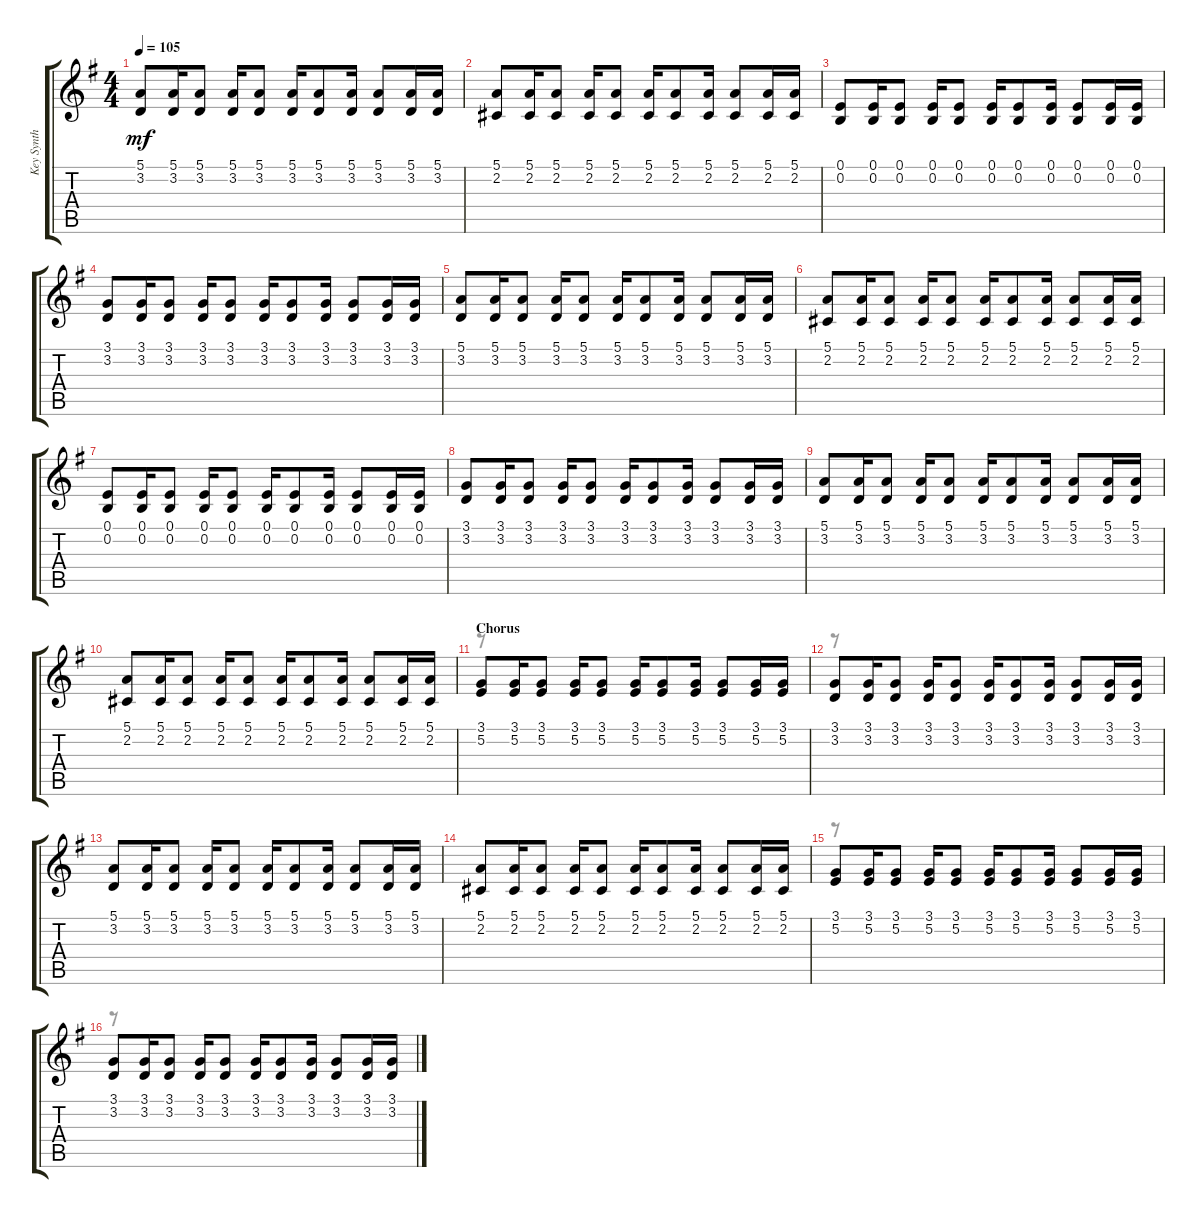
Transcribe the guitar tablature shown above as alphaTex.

\track ("Key Synth" "Key Synth") {instrument electricpiano2}
\staff {score tabs}
\tuning (E4 B3 G3 D3 A2 E2) {hide}
\voice
\ts (4 4)
\tempo 105
\clef g2
\ks eminor
(5.1 3.2).8{dy mf} (5.1 3.2).16 (5.1 3.2).8 (5.1 3.2).16 (5.1 3.2).8 (5.1 3.2).16 (5.1 3.2).8 (5.1 3.2).16 (5.1 3.2).8 (5.1 3.2).16 (5.1 3.2).16 |
(5.1 2.2).8 (5.1 2.2).16 (5.1 2.2).8 (5.1 2.2).16 (5.1 2.2).8 (5.1 2.2).16 (5.1 2.2).8 (5.1 2.2).16 (5.1 2.2).8 (5.1 2.2).16 (5.1 2.2).16 |
(0.1 0.2).8 (0.1 0.2).16 (0.1 0.2).8 (0.1 0.2).16 (0.1 0.2).8 (0.1 0.2).16 (0.1 0.2).8 (0.1 0.2).16 (0.1 0.2).8 (0.1 0.2).16 (0.1 0.2).16 |
(3.1 3.2).8 (3.1 3.2).16 (3.1 3.2).8 (3.1 3.2).16 (3.1 3.2).8 (3.1 3.2).16 (3.1 3.2).8 (3.1 3.2).16 (3.1 3.2).8 (3.1 3.2).16 (3.1 3.2).16 |
(5.1 3.2).8 (5.1 3.2).16 (5.1 3.2).8 (5.1 3.2).16 (5.1 3.2).8 (5.1 3.2).16 (5.1 3.2).8 (5.1 3.2).16 (5.1 3.2).8 (5.1 3.2).16 (5.1 3.2).16 |
(5.1 2.2).8 (5.1 2.2).16 (5.1 2.2).8 (5.1 2.2).16 (5.1 2.2).8 (5.1 2.2).16 (5.1 2.2).8 (5.1 2.2).16 (5.1 2.2).8 (5.1 2.2).16 (5.1 2.2).16 |
(0.1 0.2).8 (0.1 0.2).16 (0.1 0.2).8 (0.1 0.2).16 (0.1 0.2).8 (0.1 0.2).16 (0.1 0.2).8 (0.1 0.2).16 (0.1 0.2).8 (0.1 0.2).16 (0.1 0.2).16 |
(3.1 3.2).8 (3.1 3.2).16 (3.1 3.2).8 (3.1 3.2).16 (3.1 3.2).8 (3.1 3.2).16 (3.1 3.2).8 (3.1 3.2).16 (3.1 3.2).8 (3.1 3.2).16 (3.1 3.2).16 |
(5.1 3.2).8 (5.1 3.2).16 (5.1 3.2).8 (5.1 3.2).16 (5.1 3.2).8 (5.1 3.2).16 (5.1 3.2).8 (5.1 3.2).16 (5.1 3.2).8 (5.1 3.2).16 (5.1 3.2).16 |
(5.1 2.2).8 (5.1 2.2).16 (5.1 2.2).8 (5.1 2.2).16 (5.1 2.2).8 (5.1 2.2).16 (5.1 2.2).8 (5.1 2.2).16 (5.1 2.2).8 (5.1 2.2).16 (5.1 2.2).16 |
\section ("" "Chorus")
(3.1 5.2).8 (3.1 5.2).16 (3.1 5.2).8 (3.1 5.2).16 (3.1 5.2).8 (3.1 5.2).16 (3.1 5.2).8 (3.1 5.2).16 (3.1 5.2).8 (3.1 5.2).16 (3.1 5.2).16 |
(3.1 3.2).8 (3.1 3.2).16 (3.1 3.2).8 (3.1 3.2).16 (3.1 3.2).8 (3.1 3.2).16 (3.1 3.2).8 (3.1 3.2).16 (3.1 3.2).8 (3.1 3.2).16 (3.1 3.2).16 |
(5.1 3.2).8 (5.1 3.2).16 (5.1 3.2).8 (5.1 3.2).16 (5.1 3.2).8 (5.1 3.2).16 (5.1 3.2).8 (5.1 3.2).16 (5.1 3.2).8 (5.1 3.2).16 (5.1 3.2).16 |
(5.1 2.2).8 (5.1 2.2).16 (5.1 2.2).8 (5.1 2.2).16 (5.1 2.2).8 (5.1 2.2).16 (5.1 2.2).8 (5.1 2.2).16 (5.1 2.2).8 (5.1 2.2).16 (5.1 2.2).16 |
(3.1 5.2).8 (3.1 5.2).16 (3.1 5.2).8 (3.1 5.2).16 (3.1 5.2).8 (3.1 5.2).16 (3.1 5.2).8 (3.1 5.2).16 (3.1 5.2).8 (3.1 5.2).16 (3.1 5.2).16 |
(3.1 3.2).8 (3.1 3.2).16 (3.1 3.2).8 (3.1 3.2).16 (3.1 3.2).8 (3.1 3.2).16 (3.1 3.2).8 (3.1 3.2).16 (3.1 3.2).8 (3.1 3.2).16 (3.1 3.2).16
\voice
\clef g2
\ottava regular
\simile none
\ks eminor
|
|
|
|
|
|
|
|
|
|
r.8 |
r.8 |
|
|
r.8 |
r.8
